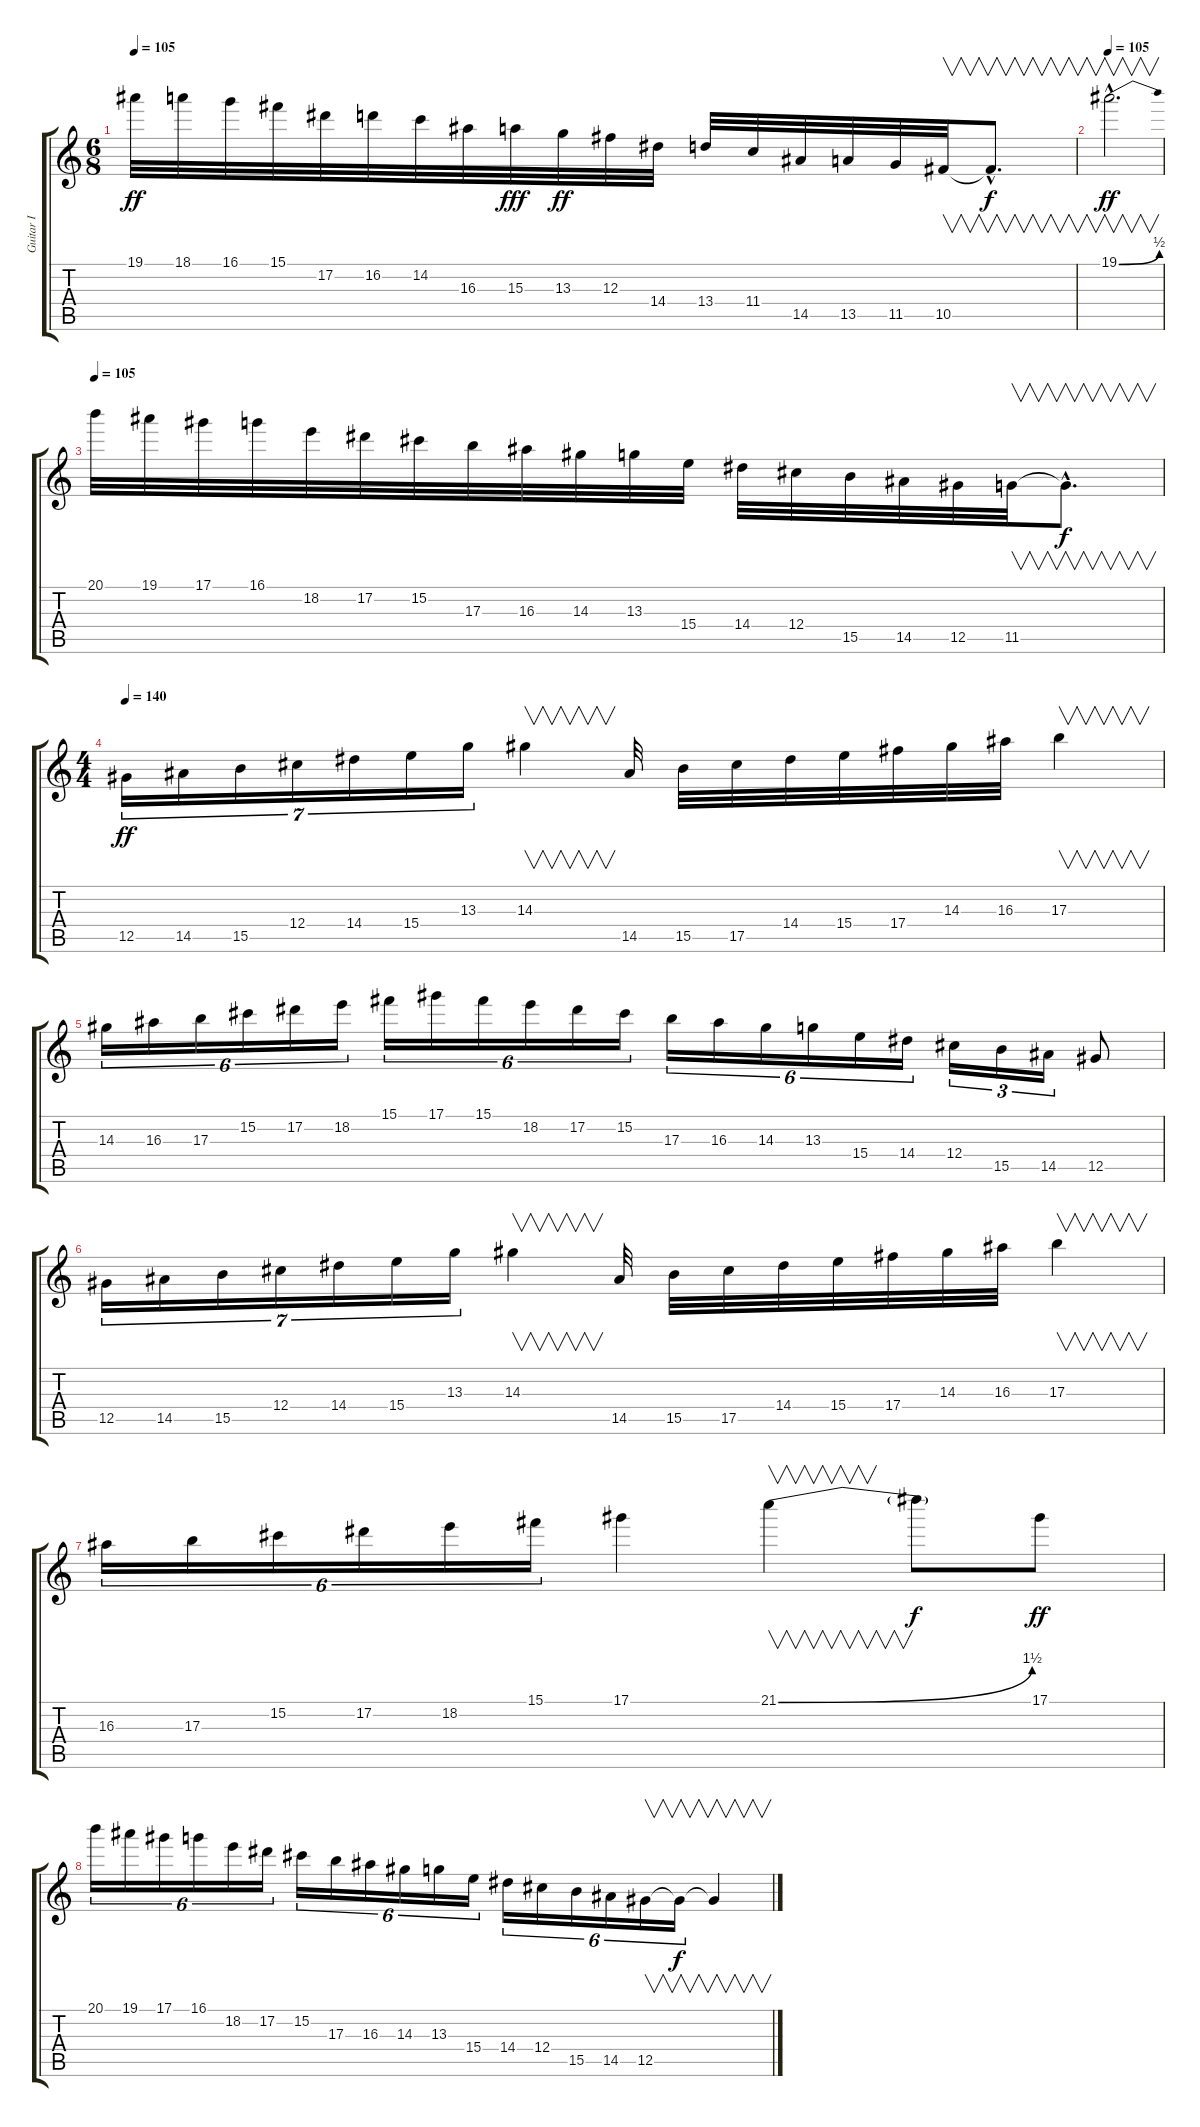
\track ("Guitar I" "Guitar I") {instrument distortionguitar}
\staff {score tabs}
\tuning (Eb4 Bb3 Gb3 Db3 Ab2 Eb2) {hide}
\ts (6 8)
\tempo 105
\clef g2
\ks c
19.1.32{dy ff} 18.1.32 16.1.32 15.1.32 17.2.32 16.2.32 14.2.32 16.3.32 15.3.32{dy fff} 13.3.32{dy ff} 12.3.32 14.4.32 13.4.32 11.4.32 14.5.32 13.5.32 11.5.32 10.5.32{v} 10.5{hac t}.8{v d dy f} |
\tempo 105
19.1{be (bend 0 0 60 2) hac}.2{v d dy ff} |
\tempo 105
20.1.32 19.1.32 17.1.32 16.1.32 18.2.32 17.2.32 15.2.32 17.3.32 16.3.32 14.3.32 13.3.32 15.4.32 14.4.32 12.4.32 15.5.32 14.5.32 12.5.32 11.5.32{v} 11.5{hac t}.8{v d dy f} |
\ts (4 4)
\tempo 140
12.5.16{tu (7 4) dy ff} 14.5.16{tu (7 4)} 15.5.16{tu (7 4)} 12.4.16{tu (7 4)} 14.4.16{tu (7 4)} 15.4.16{tu (7 4)} 13.3.16{tu (7 4)} 14.3.4{v} 14.5.32 15.5.32 17.5.32 14.4.32 15.4.32 17.4.32 14.3.32 16.3.32 17.3.4{v} |
14.3.16{tu (6 4)} 16.3.16{tu (6 4)} 17.3.16{tu (6 4)} 15.2.16{tu (6 4)} 17.2.16{tu (6 4)} 18.2.16{tu (6 4)} 15.1.16{tu (6 4)} 17.1.16{tu (6 4)} 15.1.16{tu (6 4)} 18.2.16{tu (6 4)} 17.2.16{tu (6 4)} 15.2.16{tu (6 4)} 17.3.16{tu (6 4)} 16.3.16{tu (6 4)} 14.3.16{tu (6 4)} 13.3.16{tu (6 4)} 15.4.16{tu (6 4)} 14.4.16{tu (6 4)} 12.4.16{tu (3 2)} 15.5.16{tu (3 2)} 14.5.16{tu (3 2)} 12.5.8 |
12.5.16{tu (7 4)} 14.5.16{tu (7 4)} 15.5.16{tu (7 4)} 12.4.16{tu (7 4)} 14.4.16{tu (7 4)} 15.4.16{tu (7 4)} 13.3.16{tu (7 4)} 14.3.4{v} 14.5.32 15.5.32 17.5.32 14.4.32 15.4.32 17.4.32 14.3.32 16.3.32 17.3.4{v} |
16.3.16{tu (6 4)} 17.3.16{tu (6 4)} 15.2.16{tu (6 4)} 17.2.16{tu (6 4)} 18.2.16{tu (6 4)} 15.1.16{tu (6 4)} 17.1.4 21.1{be (bend 0 0 60 6)}.4{v} 21.1{t}.8{dy f} 17.1.8{dy ff} |
20.1.16{tu (6 4)} 19.1.16{tu (6 4)} 17.1.16{tu (6 4)} 16.1.16{tu (6 4)} 18.2.16{tu (6 4)} 17.2.16{tu (6 4)} 15.2.16{tu (6 4)} 17.3.16{tu (6 4)} 16.3.16{tu (6 4)} 14.3.16{tu (6 4)} 13.3.16{tu (6 4)} 15.4.16{tu (6 4)} 14.4.16{tu (6 4)} 12.4.16{tu (6 4)} 15.5.16{tu (6 4)} 14.5.16{tu (6 4)} 12.5.16{v tu (6 4)} 12.5{t}.16{v tu (6 4) dy f} 12.5{t}.4{v}
